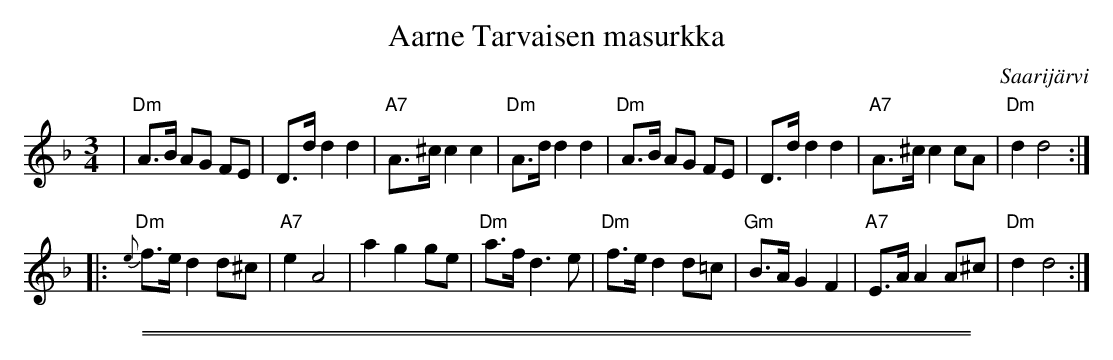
X:1
T: Aarne Tarvaisen masurkka
O: Saarij\"arvi
M: 3/4
L: 1/8
K: Dm
| "Dm"A>B AG FE | D>d d2 d2 | "A7"A>^c c2 c2 | "Dm"A>d d2 d2 \
| "Dm"A>B AG FE | D>d d2 d2 | "A7"A>^c c2 cA | "Dm"d2 d4 :|
|:"Dm"{e}f>e d2 d^c | "A7"e2 A4 | a2 g2 ge | "Dm"a>f d3 e \
| "Dm"f>e d2 d=c | "Gm"B>A G2 F2 | "A7"E>A A2 A^c | "Dm"d2 d4 :|
